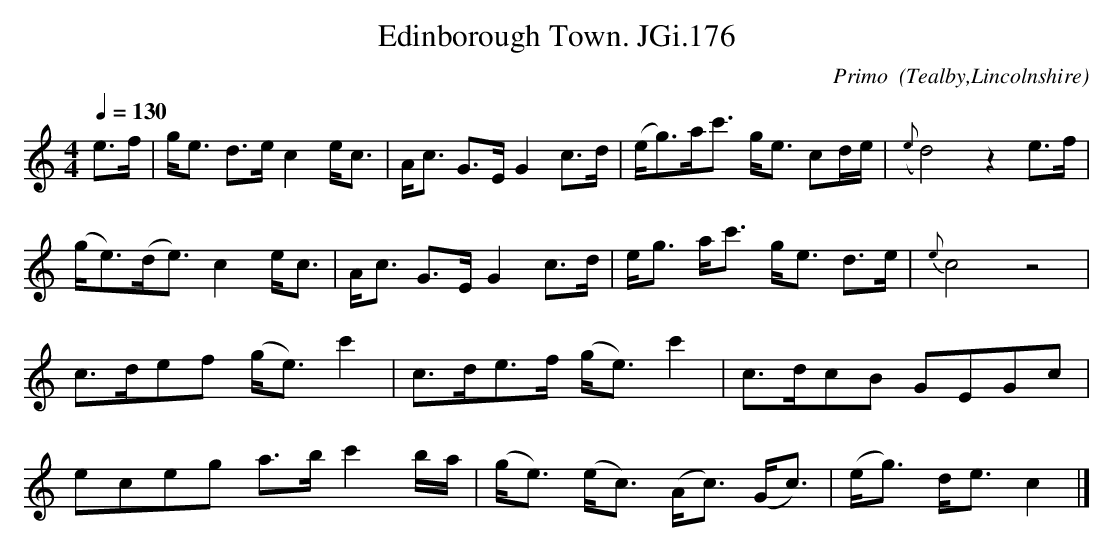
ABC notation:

X:1
T:Edinborough Town. JGi.176
C:Primo
L:1/8
M:4/4
O:Tealby,Lincolnshire
Q:1/4=130
K:C
e>f|g<e d>ec2e<c|A<c G>EG2c>d|(e<g)a<c' g<e cd/e/|({e}d4)z2e>f|
(g<e)(d<e)c2e<c|A<c G>EG2c>d|e<g a<c' g<e d>e|{e}c4z4|
c>def (g<e)c'2|c>de>f (g<e)c'2|c>dcB GEGc|
eceg a>bc'2b/a/|(g<e) (e<c) (A<c) (G<c)|(e<g) d<e c2|]
